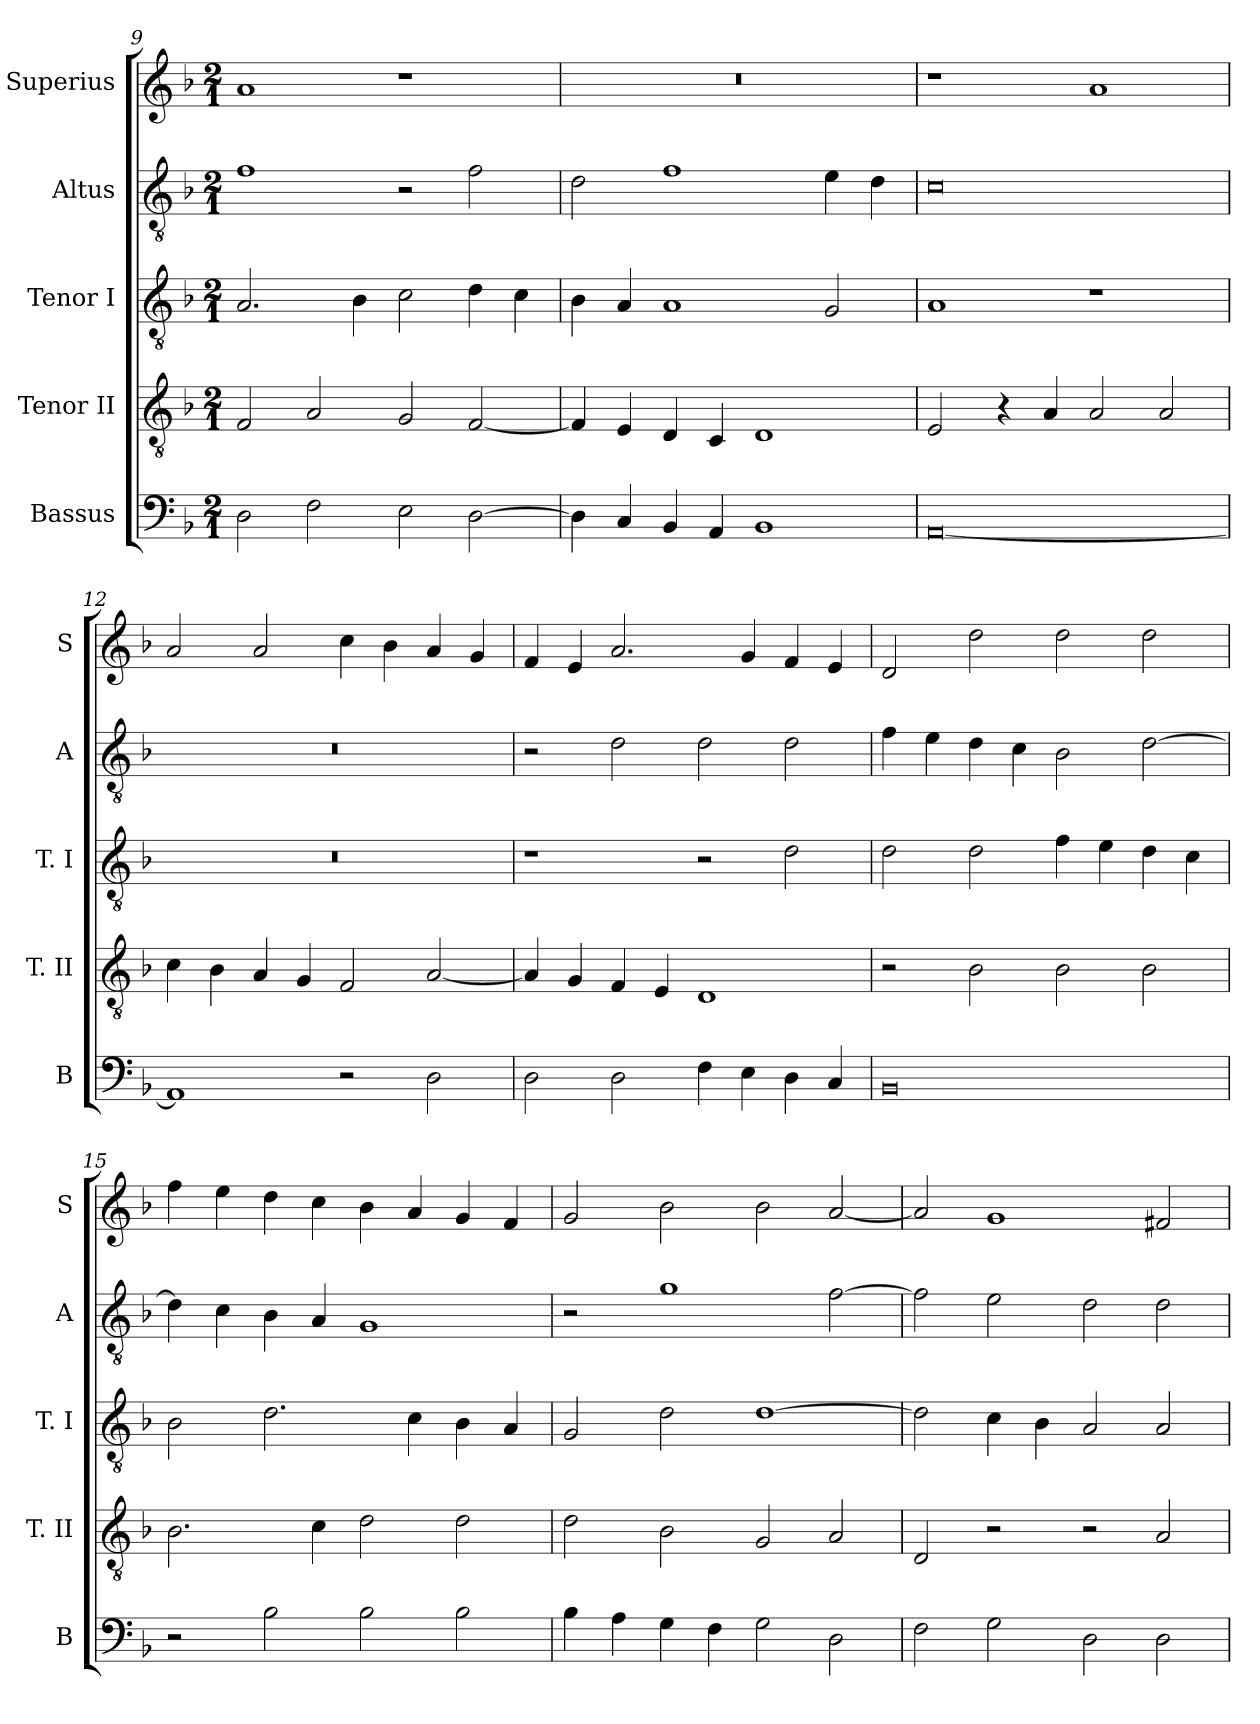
**kern	**kern	**kern	**kern	**kern
*part5	*part4	*part3	*part2	*part1
*staff5	*staff4	*staff3	*staff2	*staff1
*I"Bassus	*I"Tenor II	*I"Tenor I	*I"Altus	*I"Superius
*I'B	*I'T. II	*I'T. I	*I'A	*I'S
*clefF4	*clefGv2	*clefGv2	*clefGv2	*clefG2
*k[b-]	*k[b-]	*k[b-]	*k[b-]	*k[b-]
*F:	*F:	*F:	*F:	*F:
*M2/1	*M2/1	*M2/1	*M2/1	*M2/1
=9	=9	=9	=9	=9
2D	2F	2.A	1f	1a
2F	2A	.	.	.
.	.	4B-	.	.
2E	2G	2c	2r	1r
[2D	[2F	4d	2f	.
.	.	4c	.	.
=10	=10	=10	=10	=10
4D]	4F]	4B-	2d	0r
4C	4E	4A	.	.
4BB-	4D	1A	1f	.
4AA	4C	.	.	.
1BB-	1D	.	.	.
.	.	2G	4e	.
.	.	.	4d	.
=11	=11	=11	=11	=11
[0AA	2E	1A	0c	1r
.	4r	.	.	.
.	4A	.	.	.
.	2A	1r	.	1a
.	2A	.	.	.
=12	=12	=12	=12	=12
1AA]	4c	0r	0r	2a
.	4B-	.	.	.
.	4A	.	.	2a
.	4G	.	.	.
2r	2F	.	.	4cc
.	.	.	.	4b-
2D	[2A	.	.	4a
.	.	.	.	4g
=13	=13	=13	=13	=13
2D	4A]	1r	2r	4f
.	4G	.	.	4e
2D	4F	.	2d	2.a
.	4E	.	.	.
4F	1D	2r	2d	.
4E	.	.	.	4g
4D	.	2d	2d	4f
4C	.	.	.	4e
=14	=14	=14	=14	=14
0BB-	2r	2d	4f	2d
.	.	.	4e	.
.	2B-	2d	4d	2dd
.	.	.	4c	.
.	2B-	4f	2B-	2dd
.	.	4e	.	.
.	2B-	4d	[2d	2dd
.	.	4c	.	.
=15	=15	=15	=15	=15
2r	2.B-	2B-	4d]	4ff
.	.	.	4c	4ee
2B-	.	2.d	4B-	4dd
.	4c	.	4A	4cc
2B-	2d	.	1G	4b-
.	.	4c	.	4a
2B-	2d	4B-	.	4g
.	.	4A	.	4f
=16	=16	=16	=16	=16
4B-	2d	2G	2r	2g
4A	.	.	.	.
4G	2B-	2d	1g	2b-
4F	.	.	.	.
2G	2G	[1d	.	2b-
2D	2A	.	[2f	[2a
=17	=17	=17	=17	=17
2F	2D	2d]	2f]	2a]
2G	2r	4c	2e	1g
.	.	4B-	.	.
2D	2r	2A	2d	.
2D	2A	2A	2d	2f#X
=	=	=	=	=
*-	*-	*-	*-	*-
